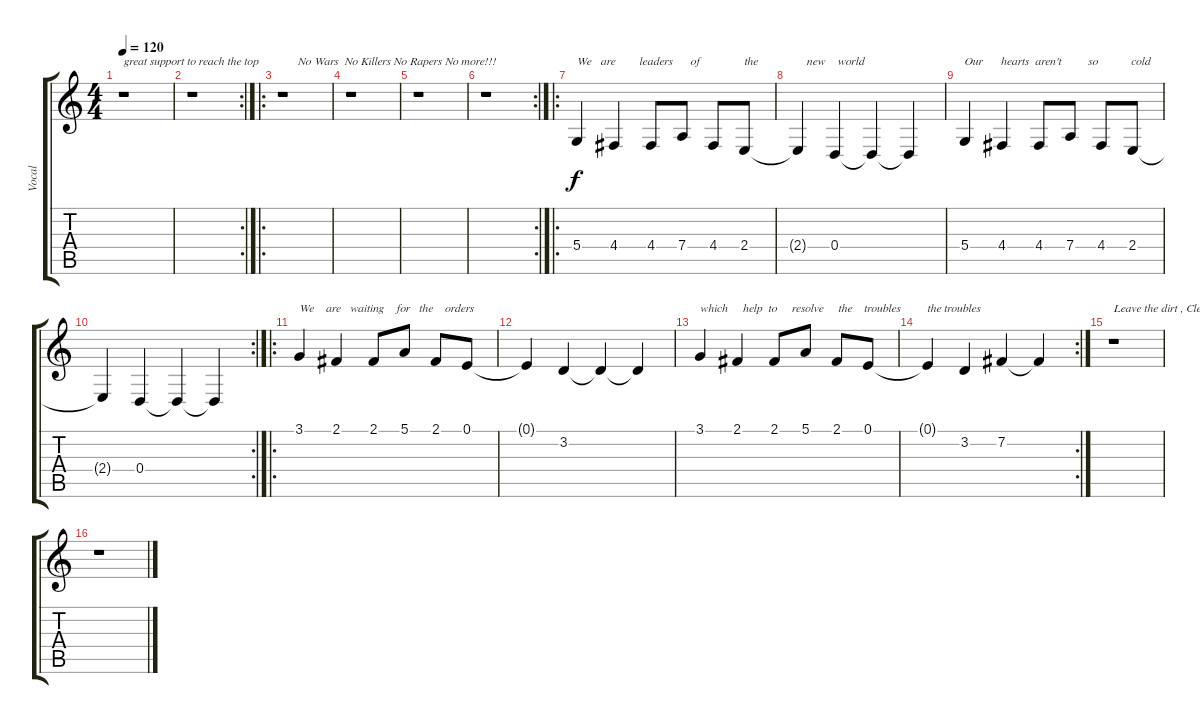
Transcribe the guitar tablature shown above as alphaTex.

\track ("Vocal" "Vocal") {instrument lead2sawtooth}
\staff {score tabs}
\tuning (E4 B3 G3 D3 A2 E2) {hide}
\ts (4 4)
\tempo 120
\clef g2
\ks c
r.1{txt "great support to reach the top" dy f} |
\rc 2
r.1 |
\ro
r.1{txt "     No Wars  No Killers No Rapers No more!!!"} |
r.1 |
r.1 |
\rc 2
r.1 |
\ro
5.4.4{txt "We   are        leaders      of             "} 4.4.4 4.4.8 7.4.8 4.4.8 2.4.8{txt "the"} |
2.4{t}.4{txt "   new    world"} 0.4.4 0.4{t}.4 0.4{t}.4 |
5.4.4{txt "Our      hearts  aren't         so           cold"} 4.4.4 4.4.8 7.4.8 4.4.8 2.4.8 |
\rc 2
2.4{t}.4 0.4.4 0.4{t}.4 0.4{t}.4 |
\ro
3.1.4{txt "We    are   waiting    for   the    orders"} 2.1.4 2.1.8 5.1.8 2.1.8 0.1.8 |
0.1{t}.4 3.2.4 3.2{t}.4 3.2{t}.4 |
3.1.4{txt "which     help  to     resolve     the    troubles"} 2.1.4 2.1.8 5.1.8 2.1.8 0.1.8 |
\rc 2
0.1{t}.4{txt "the troubles"} 3.2.4 7.2.4 7.2{t}.4 |
r.1{txt "Leave the dirt , Clean your hands, search  a love "} |
r.1
